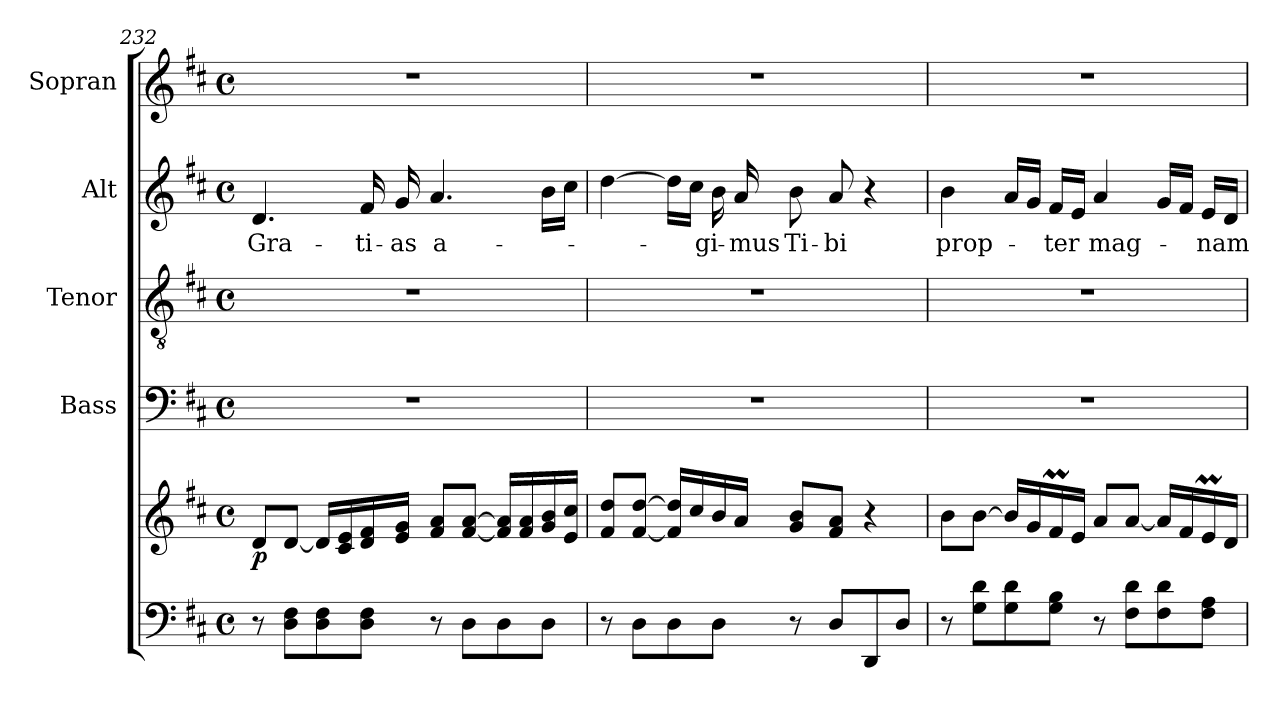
**kern	**kern	**dynam	**kern	**kern	**kern	**text	**kern
*part5	*part5	*part5	*part4	*part3	*part2	*part2	*part1
*staff6	*staff5	*staff5/6	*staff4	*staff3	*staff2	*staff2	*staff1
*	*	*	*I"Bass	*I"Tenor	*I"Alt	*	*I"Sopran
*	*	*	*I'B.	*I'T.	*I'A.	*	*I'S.
*clefF4	*clefG2	*	*clefF4	*clefGv2	*clefG2	*	*clefG2
*k[f#c#]	*k[f#c#]	*	*k[f#c#]	*k[f#c#]	*k[f#c#]	*	*k[f#c#]
*D:	*D:	*	*D:	*D:	*D:	*	*D:
*M4/4	*M4/4	*	*M4/4	*M4/4	*M4/4	*	*M4/4
*met(c)	*met(c)	*	*met(c)	*met(c)	*met(c)	*	*met(c)
=232	=232	=232	=232	=232	=232	=232	=232
!	!	!LO:DY:b	!	!	!	!LO:LY:b	!
8r	8d/L	p	1r	1r	4.d/	Gra-	1r
8D\ 8F#\L	[8d/J	.	.	.	.	.	.
8D\ 8F#\	16d/LL]	.	.	.	.	.	.
.	16c#/ 16e/	.	.	.	.	.	.
!	!	!	!	!	!	!LO:LY:b	!
8D\ 8F#\J	16d/ 16f#/	.	.	.	16f#/	-ti-	.
!	!	!	!	!	!	!LO:LY:b	!
.	16e/ 16g/JJ	.	.	.	16g/	-as	.
!	!	!	!	!	!	!LO:LY:b	!
8r	8f#/ 8a/L	.	.	.	4.a/	a-	.
8D\L	[8f#/ [8a/J	.	.	.	.	.	.
8D\	16f#/] 16a/]LL	.	.	.	.	.	.
.	16f#/ 16a/	.	.	.	.	.	.
8D\J	16g/ 16b/	.	.	.	16b\LL	.	.
.	16e/ 16cc#/JJ	.	.	.	16cc#\JJ	.	.
=233	=233	=233	=233	=233	=233	=233	=233
8r	8f#/ 8dd/L	.	1r	1r	[4dd\	.	1r
8D\L	[8f#/ [8dd/J	.	.	.	.	.	.
8D\	16f#/] 16dd/]LL	.	.	.	16dd\LL]	.	.
.	16cc#/	.	.	.	16cc#\JJ	.	.
!	!	!	!	!	!	!LO:LY:b	!
8D\J	16b/	.	.	.	16b\	-gi-	.
!	!	!	!	!	!	!LO:LY:b	!
.	16a/JJ	.	.	.	16a/	-mus	.
!	!	!	!	!	!	!LO:LY:b	!
8r	8g/ 8b/L	.	.	.	8b\	Ti-	.
!	!	!	!	!	!	!LO:LY:b	!
8D/L	8f#/ 8a/J	.	.	.	8a/	-bi	.
8DD/	4r	.	.	.	4r	.	.
8D/J	.	.	.	.	.	.	.
!!LO:PB:g=z
=234	=234	=234	=234	=234	=234	=234	=234
!	!	!	!	!	!	!LO:LY:b	!
8r	8b\L	.	1r	1r	4b\	prop-	1r
8G\ 8d\L	[8b\J	.	.	.	.	.	.
8G\ 8d\	16b/LL]	.	.	.	16a/LL	.	.
.	16g/	.	.	.	16g/JJ	.	.
!	!	!	!	!	!	!LO:LY:b	!
8G\ 8B\J	16f#m/	.	.	.	16f#/LL	-ter	.
.	16e/JJ	.	.	.	16e/JJ	.	.
!	!	!	!	!	!	!LO:LY:b	!
8r	8a/L	.	.	.	4a/	mag-	.
8F#\ 8d\L	[8a/J	.	.	.	.	.	.
8F#\ 8d\	16a/LL]	.	.	.	16g/LL	.	.
.	16f#/	.	.	.	16f#/JJ	.	.
!	!	!	!	!	!	!LO:LY:b	!
8F#\ 8A\J	16eM/	.	.	.	16e/LL	-nam	.
.	16d/JJ	.	.	.	16d/JJ	.	.
=	=	=	=	=	=	=	=
*-	*-	*-	*-	*-	*-	*-	*-
